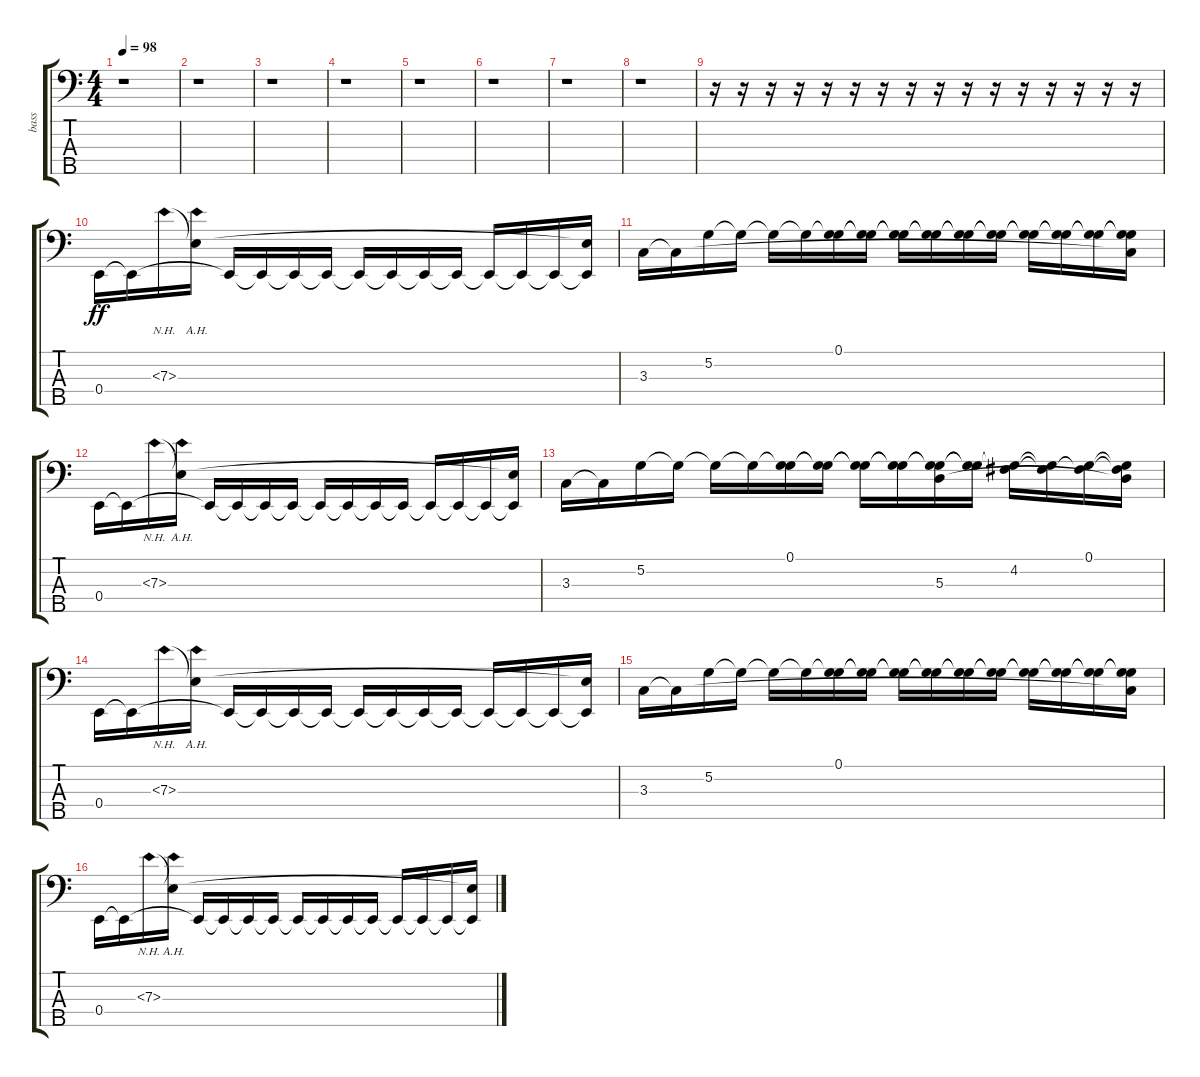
\track ("bass" "bass") {instrument electricbassfinger}
\staff {score tabs}
\tuning (G2 D2 A1 E1 B0) {hide}
\ts (4 4)
\tempo 98
\clef f4
\ks c
r.1{dy ff instrument electricbassfinger} |
r.1 |
r.1 |
r.1 |
r.1 |
r.1 |
r.1 |
r.1 |
r.16 r.16 r.16 r.16 r.16 r.16 r.16 r.16 r.16 r.16 r.16 r.16 r.16 r.16 r.16 r.16 |
0.4.16 0.4{t}.16 7.3{nh}.16 7.3{ah 12 t}.16 0.4{t}.16 0.4{t}.16 0.4{t}.16 0.4{t}.16 0.4{t}.16 0.4{t}.16 0.4{t}.16 0.4{t}.16 0.4{t}.16 0.4{t}.16 0.4{t}.16 (7.3{t} 0.4{t}).16 |
3.3.16 3.3{t}.16 5.2.16 5.2{t}.16 5.2{t}.16 5.2{t}.16 (0.1 5.2{t}).16 (0.1{t} 5.2{t}).16 (0.1{t} 5.2{t}).16 (0.1{t} 5.2{t}).16 (0.1{t} 5.2{t}).16 (0.1{t} 5.2{t}).16 (0.1{t} 5.2{t}).16 (0.1{t} 5.2{t}).16 (0.1{t} 5.2{t}).16 (0.1{t} 5.2{t} 3.3{t}).16 |
0.4.16 0.4{t}.16 7.3{nh}.16 7.3{ah 12 t}.16 0.4{t}.16 0.4{t}.16 0.4{t}.16 0.4{t}.16 0.4{t}.16 0.4{t}.16 0.4{t}.16 0.4{t}.16 0.4{t}.16 0.4{t}.16 0.4{t}.16 (7.3{t} 0.4{t}).16 |
3.3.16 3.3{t}.16 5.2.16 5.2{t}.16 5.2{t}.16 5.2{t}.16 (0.1 5.2{t}).16 (0.1{t} 5.2{t}).16 (0.1{t} 5.2{t}).16 (0.1{t} 5.2{t}).16 (0.1{t} 5.2{t} 5.3).16 (0.1{t} 5.2{t}).16 (0.1{t} 4.2).16 (0.1{t} 4.2{t}).16 (0.1 4.2{t}).16 (0.1{t} 4.2{t} 5.3{t}).16 |
0.4.16 0.4{t}.16 7.3{nh}.16 7.3{ah 12 t}.16 0.4{t}.16 0.4{t}.16 0.4{t}.16 0.4{t}.16 0.4{t}.16 0.4{t}.16 0.4{t}.16 0.4{t}.16 0.4{t}.16 0.4{t}.16 0.4{t}.16 (7.3{t} 0.4{t}).16 |
3.3.16 3.3{t}.16 5.2.16 5.2{t}.16 5.2{t}.16 5.2{t}.16 (0.1 5.2{t}).16 (0.1{t} 5.2{t}).16 (0.1{t} 5.2{t}).16 (0.1{t} 5.2{t}).16 (0.1{t} 5.2{t}).16 (0.1{t} 5.2{t}).16 (0.1{t} 5.2{t}).16 (0.1{t} 5.2{t}).16 (0.1{t} 5.2{t}).16 (0.1{t} 5.2{t} 3.3{t}).16 |
0.4.16 0.4{t}.16 7.3{nh}.16 7.3{ah 12 t}.16 0.4{t}.16 0.4{t}.16 0.4{t}.16 0.4{t}.16 0.4{t}.16 0.4{t}.16 0.4{t}.16 0.4{t}.16 0.4{t}.16 0.4{t}.16 0.4{t}.16 (7.3{t} 0.4{t}).16
